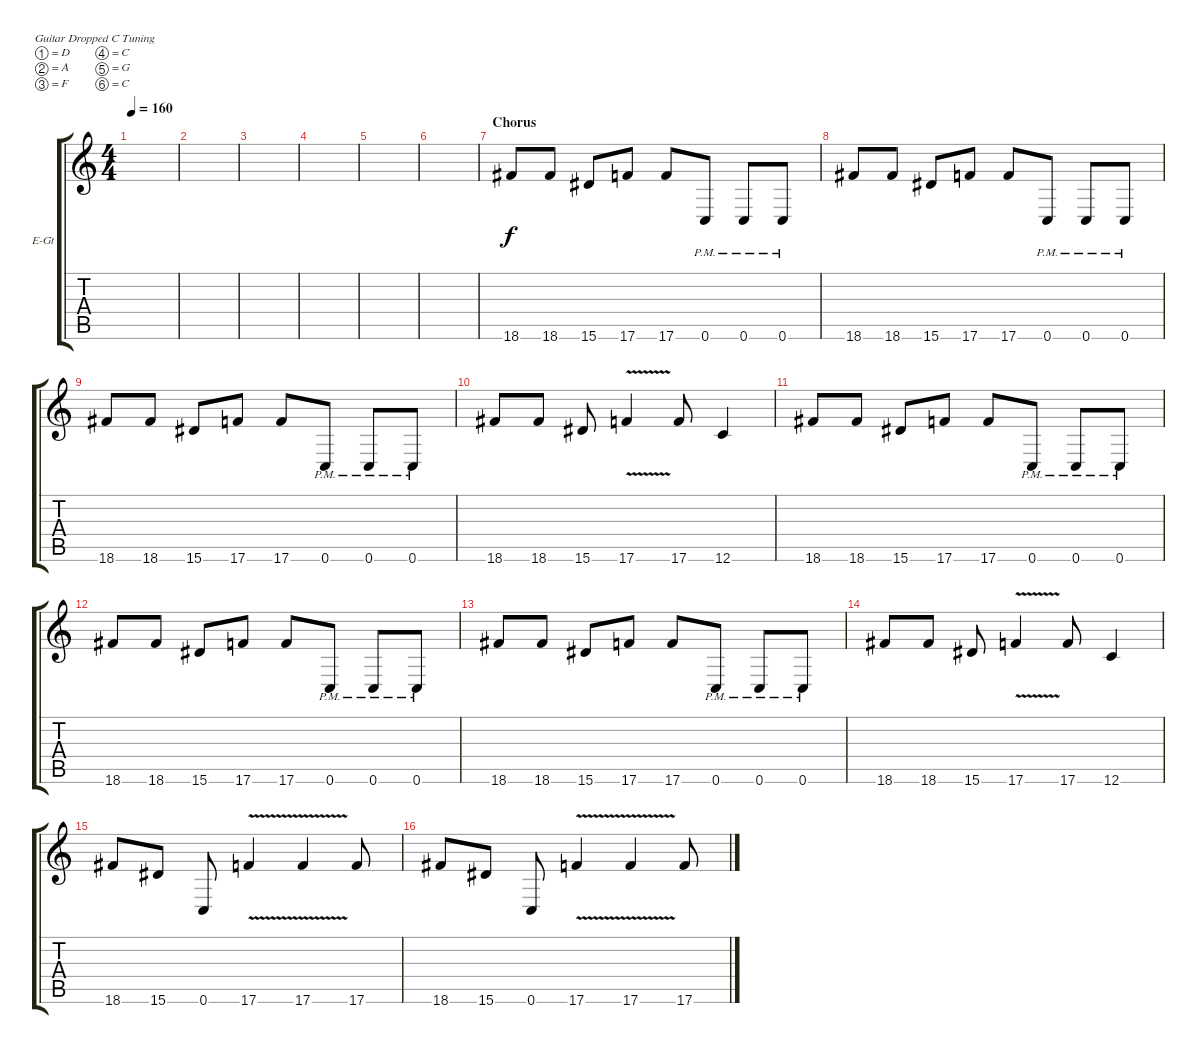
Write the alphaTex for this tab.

\bracketExtendMode groupsimilarinstruments
\firstSystemTrackNameOrientation horizontal
\otherSystemsTrackNameOrientation horizontal
\track ("James Hetfield (Rhythm)" "E-Gt") {instrument distortionguitar}
\staff {score tabs}
\tuning (D4 A3 F3 C3 G2 C2)
\ts (4 4)
\tempo 160
\clef g2
\ks c
|
|
|
|
|
|
\section ("" "Chorus")
18.6.8 18.6.8 15.6.8 17.6.8 17.6.8 0.6{pm}.8 0.6{pm}.8 0.6{pm}.8 |
18.6.8 18.6.8 15.6.8 17.6.8 17.6.8 0.6{pm}.8 0.6{pm}.8 0.6{pm}.8 |
18.6.8 18.6.8 15.6.8 17.6.8 17.6.8 0.6{pm}.8 0.6{pm}.8 0.6{pm}.8 |
18.6.8 18.6.8 15.6.8 17.6{v}.4 17.6.8 12.6.4 |
18.6.8 18.6.8 15.6.8 17.6.8 17.6.8 0.6{pm}.8 0.6{pm}.8 0.6{pm}.8 |
18.6.8 18.6.8 15.6.8 17.6.8 17.6.8 0.6{pm}.8 0.6{pm}.8 0.6{pm}.8 |
18.6.8 18.6.8 15.6.8 17.6.8 17.6.8 0.6{pm}.8 0.6{pm}.8 0.6{pm}.8 |
18.6.8 18.6.8 15.6.8 17.6{v}.4 17.6.8 12.6.4 |
18.6.8 15.6.8 0.6.8 17.6{v}.4 17.6{v}.4 17.6.8 |
18.6.8 15.6.8 0.6.8 17.6{v}.4 17.6{v}.4 17.6.8
